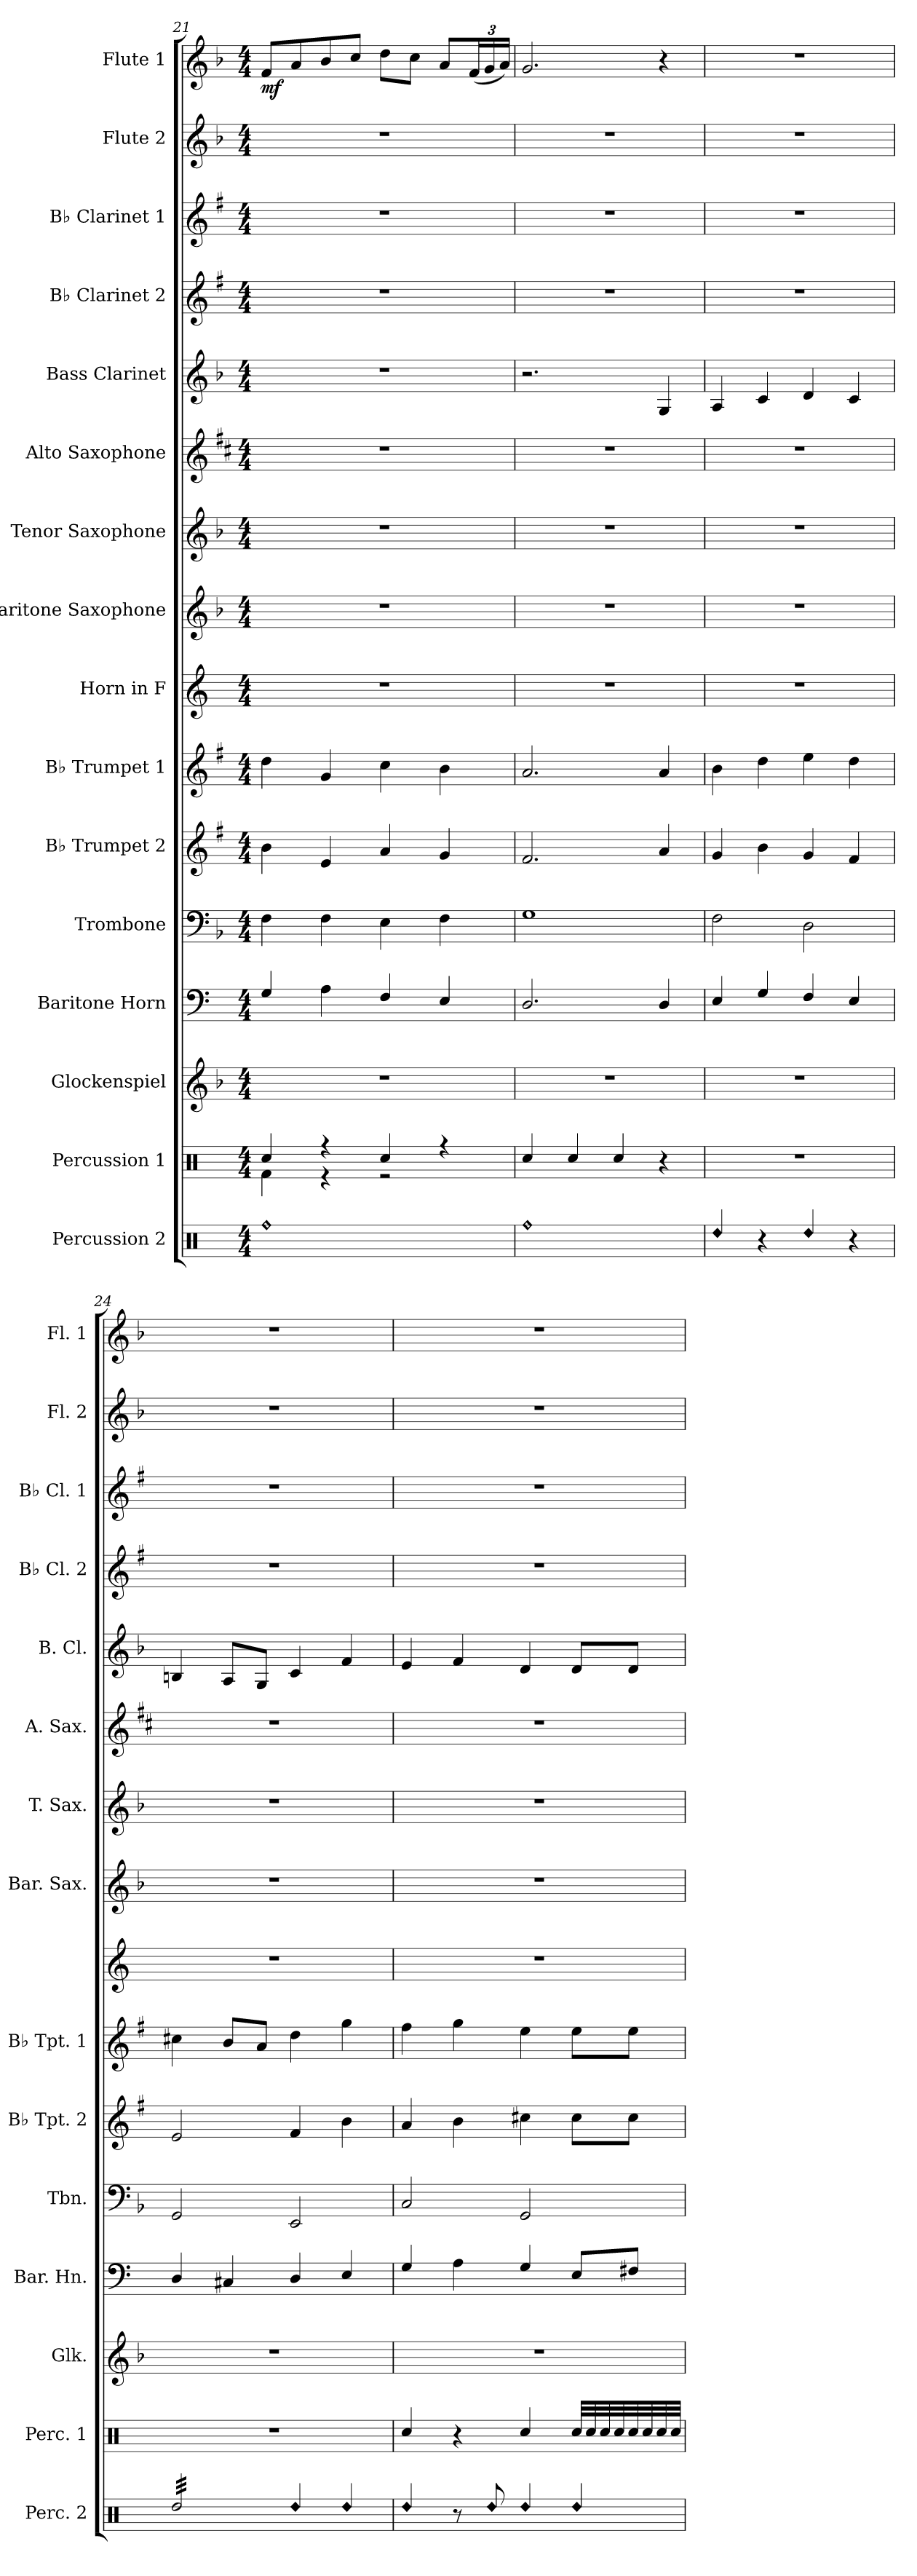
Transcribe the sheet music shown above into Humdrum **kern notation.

**kern	**kern	**kern	**kern	**kern	**kern	**kern	**kern	**kern	**kern	**kern	**kern	**kern	**kern	**kern	**kern	**dynam
*part16	*part15	*part14	*part13	*part12	*part11	*part10	*part9	*part8	*part7	*part6	*part5	*part4	*part3	*part2	*part1	*part1
*staff16	*staff15	*staff14	*staff13	*staff12	*staff11	*staff10	*staff9	*staff8	*staff7	*staff6	*staff5	*staff4	*staff3	*staff2	*staff1	*staff1
*I"Percussion 2	*I"Percussion 1	*I"Glockenspiel	*I"Baritone Horn	*I"Trombone	*I"B♭ Trumpet 2	*I"B♭ Trumpet 1	*I"Horn in F	*I"Baritone Saxophone	*I"Tenor Saxophone	*I"Alto Saxophone	*I"Bass Clarinet	*I"B♭ Clarinet 2	*I"B♭ Clarinet 1	*I"Flute 2	*I"Flute 1	*
*I'Perc. 2	*I'Perc. 1	*I'Glk.	*I'Bar. Hn.	*I'Tbn.	*I'B♭ Tpt. 2	*I'B♭ Tpt. 1	*	*I'Bar. Sax.	*I'T. Sax.	*I'A. Sax.	*I'B. Cl.	*I'B♭ Cl. 2	*I'B♭ Cl. 1	*I'Fl. 2	*I'Fl. 1	*
*clefX	*clefX	*clefG2	*clefF4	*clefF4	*clefG2	*clefG2	*clefG2	*clefG2	*clefG2	*clefG2	*clefG2	*clefG2	*clefG2	*clefG2	*clefG2	*
*	*	*ITrd-14c-24	*ITrd4c7	*	*ITrd1c2	*ITrd1c2	*ITrd4c7	*ITrd12c21	*ITrd8c14	*ITrd5c9	*ITrd8c14	*ITrd1c2	*ITrd1c2	*	*	*
*k[]	*k[]	*k[b-]	*k[b-]	*k[b-]	*k[b-]	*k[b-]	*k[b-]	*k[b-]	*k[b-]	*k[b-]	*k[b-]	*k[b-]	*k[b-]	*k[b-]	*k[b-]	*
*M4/4	*M4/4	*M4/4	*M4/4	*M4/4	*M4/4	*M4/4	*M4/4	*M4/4	*M4/4	*M4/4	*M4/4	*M4/4	*M4/4	*M4/4	*M4/4	*
=21	=21	=21	=21	=21	=21	=21	=21	=21	=21	=21	=21	=21	=21	=21	=21	=21
!LO:N:head=diamond	!	!	!	!	!	!	!	!	!	!	!	!	!	!	!	!LO:DY:b
*	*^	*	*	*	*	*	*	*	*	*	*	*	*	*	*	*
1Rff	4Rcc/	4Rf\	1r	4C/	4F\	4a\	4cc\	1r	1r	1r	1r	1r	1r	1r	1r	8f/L	mf
.	.	.	.	.	.	.	.	.	.	.	.	.	.	.	.	8a/	.
.	4r	4r	.	4D\	4F\	4d/	4f/	.	.	.	.	.	.	.	.	8b-/	.
.	.	.	.	.	.	.	.	.	.	.	.	.	.	.	.	8cc/J	.
.	4Rcc/	2r	.	4BB-/	4E\	4g/	4b-\	.	.	.	.	.	.	.	.	8dd\L	.
.	.	.	.	.	.	.	.	.	.	.	.	.	.	.	.	8cc\J	.
.	4r	.	.	4AA/	4F\	4f/	4a\	.	.	.	.	.	.	.	.	8a/L	.
*	*	*	*	*	*	*	*	*	*	*	*	*	*	*	*	*Xbrackettup	*
.	.	.	.	.	.	.	.	.	.	.	.	.	.	.	.	(<24f/L	.
.	.	.	.	.	.	.	.	.	.	.	.	.	.	.	.	24g/	.
.	.	.	.	.	.	.	.	.	.	.	.	.	.	.	.	24a/JJ)	.
*	*v	*v	*	*	*	*	*	*	*	*	*	*	*	*	*	*	*
=22	=22	=22	=22	=22	=22	=22	=22	=22	=22	=22	=22	=22	=22	=22	=22	=22
!LO:N:head=diamond	!	!	!	!	!	!	!	!	!	!	!	!	!	!	!	!
1Rff	4Rcc/	1r	2.GG/	1G	2.e/	2.g/	1r	1r	1r	1r	2.r	1r	1r	1r	2.g/	.
.	4Rcc/	.	.	.	.	.	.	.	.	.	.	.	.	.	.	.
.	4Rcc/	.	.	.	.	.	.	.	.	.	.	.	.	.	.	.
.	4r	.	4GG/	.	4g/	4g/	.	.	.	.	4GG/	.	.	.	4r	.
=23	=23	=23	=23	=23	=23	=23	=23	=23	=23	=23	=23	=23	=23	=23	=23	=23
!LO:N:head=diamond	!	!	!	!	!	!	!	!	!	!	!	!	!	!	!	!
4Rdd/	1r	1r	4AA/	2F\	4f/	4a\	1r	1r	1r	1r	4AA/	1r	1r	1r	1r	.
4r	.	.	4C/	.	4a\	4cc\	.	.	.	.	4C/	.	.	.	.	.
!LO:N:head=diamond	!	!	!	!	!	!	!	!	!	!	!	!	!	!	!	!
4Rdd/	.	.	4BB-/	2D\	4f/	4dd\	.	.	.	.	4D/	.	.	.	.	.
4r	.	.	4AA/	.	4e/	4cc\	.	.	.	.	4C/	.	.	.	.	.
=24	=24	=24	=24	=24	=24	=24	=24	=24	=24	=24	=24	=24	=24	=24	=24	=24
!LO:N:head=diamond	!	!	!	!	!	!	!	!	!	!	!	!	!	!	!	!
*tremolo	*	*	*	*	*	*	*	*	*	*	*	*	*	*	*	*
32Rdd/LLL	1r	1r	4GG/	2GG/	2d/	4bn\	1r	1r	1r	1r	4BBn/	1r	1r	1r	1r	.
32Rdd/	.	.	.	.	.	.	.	.	.	.	.	.	.	.	.	.
32Rdd/	.	.	.	.	.	.	.	.	.	.	.	.	.	.	.	.
32Rdd/	.	.	.	.	.	.	.	.	.	.	.	.	.	.	.	.
32Rdd/	.	.	.	.	.	.	.	.	.	.	.	.	.	.	.	.
32Rdd/	.	.	.	.	.	.	.	.	.	.	.	.	.	.	.	.
32Rdd/	.	.	.	.	.	.	.	.	.	.	.	.	.	.	.	.
32Rdd/	.	.	.	.	.	.	.	.	.	.	.	.	.	.	.	.
32Rdd/	.	.	4FF#X/	.	.	8a/L	.	.	.	.	8AA/L	.	.	.	.	.
32Rdd/	.	.	.	.	.	.	.	.	.	.	.	.	.	.	.	.
32Rdd/	.	.	.	.	.	.	.	.	.	.	.	.	.	.	.	.
32Rdd/	.	.	.	.	.	.	.	.	.	.	.	.	.	.	.	.
32Rdd/	.	.	.	.	.	8g/J	.	.	.	.	8GG/J	.	.	.	.	.
32Rdd/	.	.	.	.	.	.	.	.	.	.	.	.	.	.	.	.
32Rdd/	.	.	.	.	.	.	.	.	.	.	.	.	.	.	.	.
32Rdd/JJJ	.	.	.	.	.	.	.	.	.	.	.	.	.	.	.	.
*Xtremolo	*	*	*	*	*	*	*	*	*	*	*	*	*	*	*	*
!LO:N:head=diamond	!	!	!	!	!	!	!	!	!	!	!	!	!	!	!	!
4Rdd/	.	.	4GG/	2EE/	4e/	4cc\	.	.	.	.	4C/	.	.	.	.	.
!LO:N:head=diamond	!	!	!	!	!	!	!	!	!	!	!	!	!	!	!	!
4Rdd/	.	.	4AA/	.	4a\	4ff\	.	.	.	.	4F/	.	.	.	.	.
!!LO:PB:g=z
=25	=25	=25	=25	=25	=25	=25	=25	=25	=25	=25	=25	=25	=25	=25	=25	=25
!LO:N:head=diamond	!	!	!	!	!	!	!	!	!	!	!	!	!	!	!	!
4Rdd/	4Rcc/	1r	4C/	2C/	4g/	4ee\	1r	1r	1r	1r	4E/	1r	1r	1r	1r	.
8r	4r	.	4D\	.	4a\	4ff\	.	.	.	.	4F/	.	.	.	.	.
!LO:N:head=diamond	!	!	!	!	!	!	!	!	!	!	!	!	!	!	!	!
8Rdd/	.	.	.	.	.	.	.	.	.	.	.	.	.	.	.	.
!LO:N:head=diamond	!	!	!	!	!	!	!	!	!	!	!	!	!	!	!	!
4Rdd/	4Rcc/	.	4C/	2GG/	4bn\	4dd\	.	.	.	.	4D/	.	.	.	.	.
!LO:N:head=diamond	!	!	!	!	!	!	!	!	!	!	!	!	!	!	!	!
4Rdd/	32Rcc/LLL	.	8AA/L	.	8b\L	8dd\L	.	.	.	.	8D/L	.	.	.	.	.
.	32Rcc/	.	.	.	.	.	.	.	.	.	.	.	.	.	.	.
.	32Rcc/	.	.	.	.	.	.	.	.	.	.	.	.	.	.	.
.	32Rcc/	.	.	.	.	.	.	.	.	.	.	.	.	.	.	.
.	32Rcc/	.	8BBn/J	.	8b\J	8dd\J	.	.	.	.	8D/J	.	.	.	.	.
.	32Rcc/	.	.	.	.	.	.	.	.	.	.	.	.	.	.	.
.	32Rcc/	.	.	.	.	.	.	.	.	.	.	.	.	.	.	.
.	32Rcc/JJJ	.	.	.	.	.	.	.	.	.	.	.	.	.	.	.
=	=	=	=	=	=	=	=	=	=	=	=	=	=	=	=	=
*-	*-	*-	*-	*-	*-	*-	*-	*-	*-	*-	*-	*-	*-	*-	*-	*-
